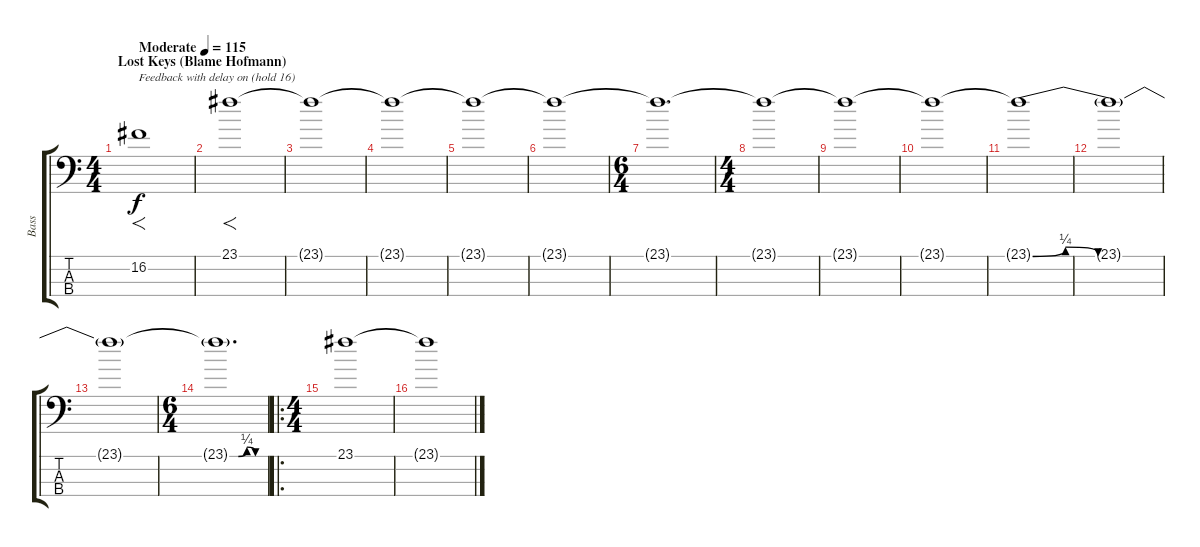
\track ("Bass" "Bass") {instrument electricbassfinger}
\staff {score tabs}
\tuning (G2 D2 A1 D1) {hide}
\ts (4 4)
\section ("" "Lost Keys (Blame Hofmann)")
\tempo (115 "Moderate")
\clef f4
\ks c
16.2.1{f txt "Feedback with delay on (hold 16)" dy f instrument electricbassfinger} |
23.1.1{f} |
23.1{t}.1 |
23.1{t}.1 |
23.1{t}.1 |
23.1{t}.1 |
\ts (6 4)
23.1{t}.1{d} |
\ts (4 4)
23.1{t}.1 |
23.1{t}.1 |
23.1{t}.1 |
23.1{be (custom 0 0 15 1 30 0 60 0) t}.1 |
23.1{t}.1 |
23.1{t}.1 |
\ts (6 4)
23.1{be (custom 0 0 15 0 30 1 45 0 60 0) t}.1{d} |
\ro
\ts (4 4)
23.1.1 |
23.1{t}.1
